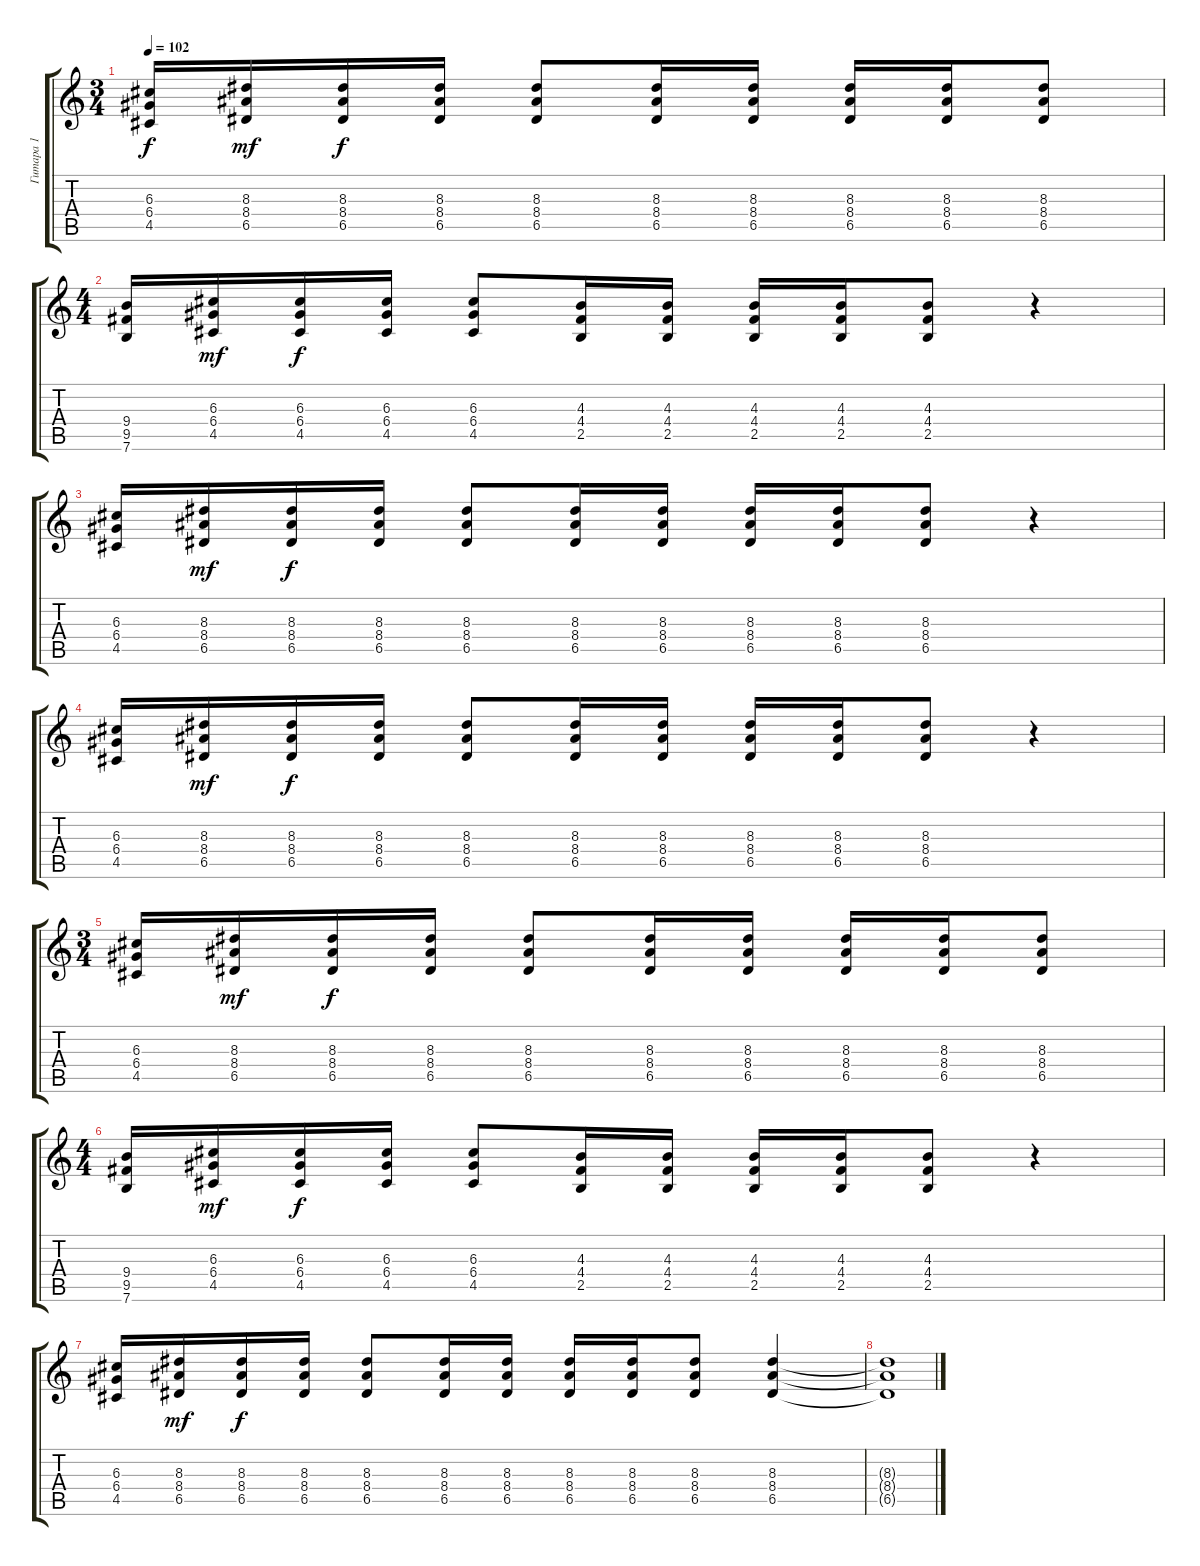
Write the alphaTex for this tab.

\track ("Гитара 1" "Гитара 1") {instrument overdrivenguitar}
\staff {score tabs}
\tuning (E4 B3 G3 D3 A2 E2) {hide}
\ts (3 4)
\tempo 102
\clef g2
\ks c
(6.3 6.4 4.5).16{dy f} (8.3 8.4 6.5).16{dy mf} (8.3 8.4 6.5).16{dy f} (8.3 8.4 6.5).16 (8.3 8.4 6.5).8 (8.3 8.4 6.5).16 (8.3 8.4 6.5).16 (8.3 8.4 6.5).16 (8.3 8.4 6.5).16 (8.3 8.4 6.5).8 |
\ts (4 4)
(9.4 9.5 7.6).16 (6.3 6.4 4.5).16{dy mf} (6.3 6.4 4.5).16{dy f} (6.3 6.4 4.5).16 (6.3 6.4 4.5).8 (4.3 4.4 2.5).16 (4.3 4.4 2.5).16 (4.3 4.4 2.5).16 (4.3 4.4 2.5).16 (4.3 4.4 2.5).8 r.4 |
(6.3 6.4 4.5).16 (8.3 8.4 6.5).16{dy mf} (8.3 8.4 6.5).16{dy f} (8.3 8.4 6.5).16 (8.3 8.4 6.5).8 (8.3 8.4 6.5).16 (8.3 8.4 6.5).16 (8.3 8.4 6.5).16 (8.3 8.4 6.5).16 (8.3 8.4 6.5).8 r.4 |
(6.3 6.4 4.5).16 (8.3 8.4 6.5).16{dy mf} (8.3 8.4 6.5).16{dy f} (8.3 8.4 6.5).16 (8.3 8.4 6.5).8 (8.3 8.4 6.5).16 (8.3 8.4 6.5).16 (8.3 8.4 6.5).16 (8.3 8.4 6.5).16 (8.3 8.4 6.5).8 r.4 |
\ts (3 4)
(6.3 6.4 4.5).16 (8.3 8.4 6.5).16{dy mf} (8.3 8.4 6.5).16{dy f} (8.3 8.4 6.5).16 (8.3 8.4 6.5).8 (8.3 8.4 6.5).16 (8.3 8.4 6.5).16 (8.3 8.4 6.5).16 (8.3 8.4 6.5).16 (8.3 8.4 6.5).8 |
\ts (4 4)
(9.4 9.5 7.6).16 (6.3 6.4 4.5).16{dy mf} (6.3 6.4 4.5).16{dy f} (6.3 6.4 4.5).16 (6.3 6.4 4.5).8 (4.3 4.4 2.5).16 (4.3 4.4 2.5).16 (4.3 4.4 2.5).16 (4.3 4.4 2.5).16 (4.3 4.4 2.5).8 r.4 |
(6.3 6.4 4.5).16 (8.3 8.4 6.5).16{dy mf} (8.3 8.4 6.5).16{dy f} (8.3 8.4 6.5).16 (8.3 8.4 6.5).8 (8.3 8.4 6.5).16 (8.3 8.4 6.5).16 (8.3 8.4 6.5).16 (8.3 8.4 6.5).16 (8.3 8.4 6.5).8 (8.3 8.4 6.5).4 |
(8.3{t} 8.4{t} 6.5{t}).1
